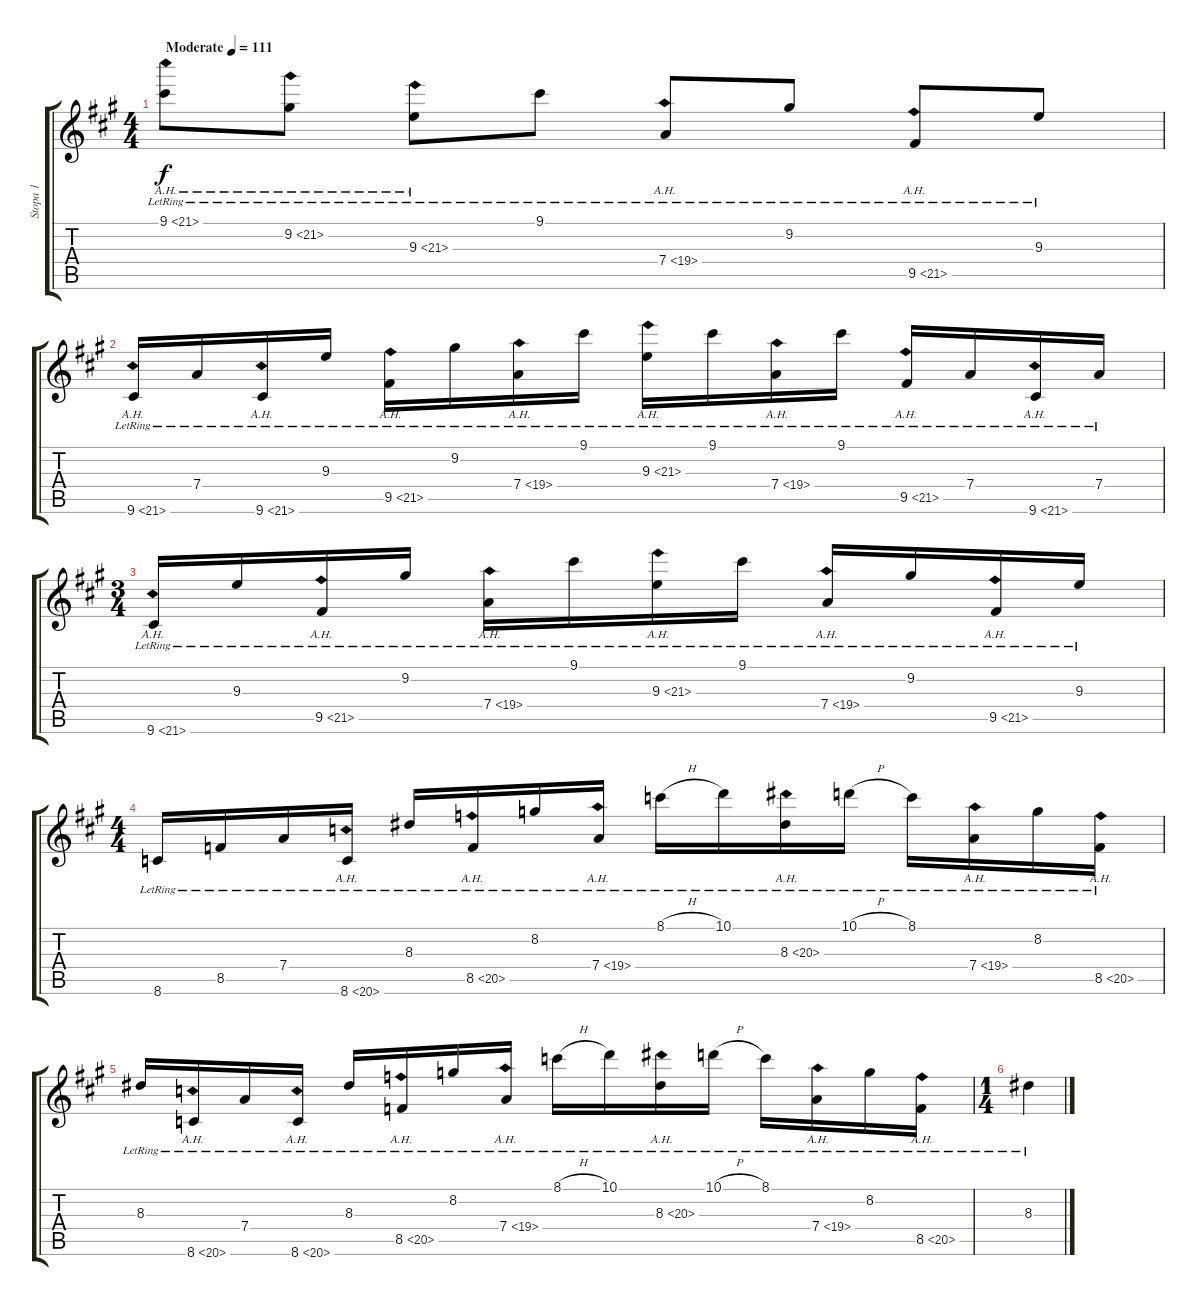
\track ("Stopa 1" "Stopa 1") {instrument acousticguitarsteel}
\staff {score tabs}
\tuning (E4 B3 G3 D3 A2 E2) {hide}
\ts (4 4)
\tempo (111 "Moderate")
\clef g2
\ks a
9.1{ah 12 lr}.8{dy f instrument acousticguitarsteel} 9.2{ah 12 lr}.8 9.3{ah 12 lr}.8 9.1{lr}.8 7.4{ah 12 lr}.8 9.2{lr}.8 9.5{ah 12 lr}.8 9.3{lr}.8 |
9.6{ah 12 lr}.16 7.4{lr}.16 9.6{ah 12 lr}.16 9.3{lr}.16 9.5{ah 12 lr}.16 9.2{lr}.16 7.4{ah 12 lr}.16 9.1{lr}.16 9.3{ah 12 lr}.16 9.1{lr}.16 7.4{ah 12 lr}.16 9.1{lr}.16 9.5{ah 12 lr}.16 7.4{lr}.16 9.6{ah 12 lr}.16 7.4{lr}.16 |
\ts (3 4)
9.6{ah 12 lr}.16 9.3{lr}.16 9.5{ah 12 lr}.16 9.2{lr}.16 7.4{ah 12 lr}.16 9.1{lr}.16 9.3{ah 12 lr}.16 9.1{lr}.16 7.4{ah 12 lr}.16 9.2{lr}.16 9.5{ah 12 lr}.16 9.3{lr}.16 |
\ts (4 4)
8.6{lr}.16 8.5{lr}.16 7.4{lr}.16 8.6{ah 12 lr}.16 8.3{lr}.16 8.5{ah 12 lr}.16 8.2{lr}.16 7.4{ah 12 lr}.16 8.1{h lr}.16 10.1{lr}.16 8.3{ah 12 lr}.16 10.1{h lr}.16 8.1{lr}.16 7.4{ah 12 lr}.16 8.2{lr}.16 8.5{ah 12 lr}.16 |
8.3{lr}.16 8.6{ah 12 lr}.16 7.4{lr}.16 8.6{ah 12 lr}.16 8.3{lr}.16 8.5{ah 12 lr}.16 8.2{lr}.16 7.4{ah 12 lr}.16 8.1{h lr}.16 10.1{lr}.16 8.3{ah 12 lr}.16 10.1{h lr}.16 8.1{lr}.16 7.4{ah 12 lr}.16 8.2{lr}.16 8.5{ah 12 lr}.16 |
\ts (1 4)
8.3{lr}.4
